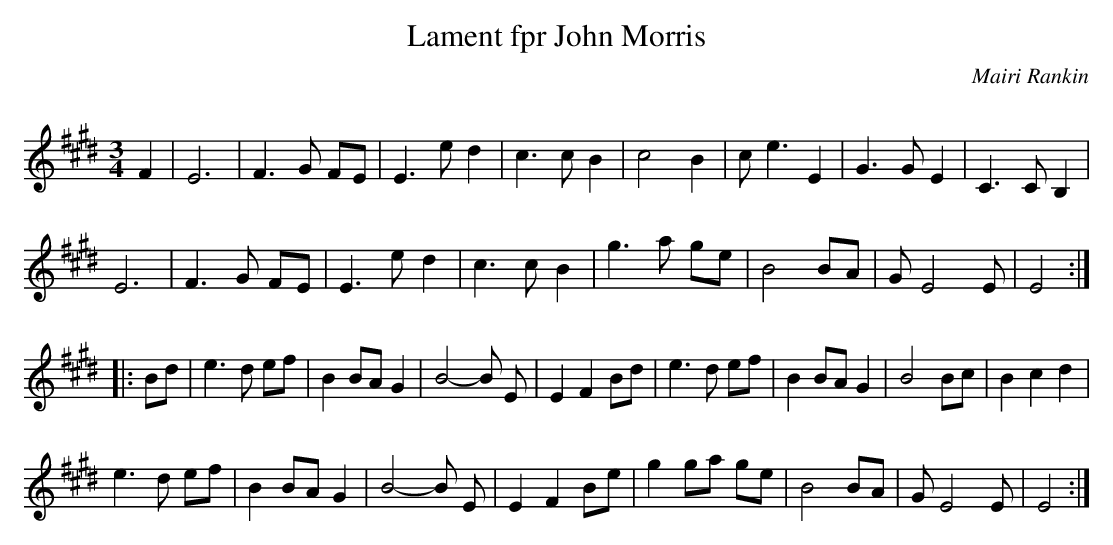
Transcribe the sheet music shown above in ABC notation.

X:1
T:Lament fpr John Morris
C:Mairi Rankin
Q:222
L:1/8
M:3/4
K:E
F2|E6|F3 G FE|E3 e d2|c3 c B2|c4 B2|c e3 E2|G3 G E2|C3 C B,2|
E6|F3 G FE|E3 e d2|c3 c B2|g3 a ge|B4 BA|G E4 E|E4:|
|:Bd|e3 d ef|B2 BA G2|B4-B E|E2 F2 Bd|e3 d ef|B2 BA G2|B4 Bc|B2 c2 d2|
e3 d ef|B2 BA G2|B4-B E|E2 F2 Be|g2 ga ge|B4 BA|G E4 E|E4:|
